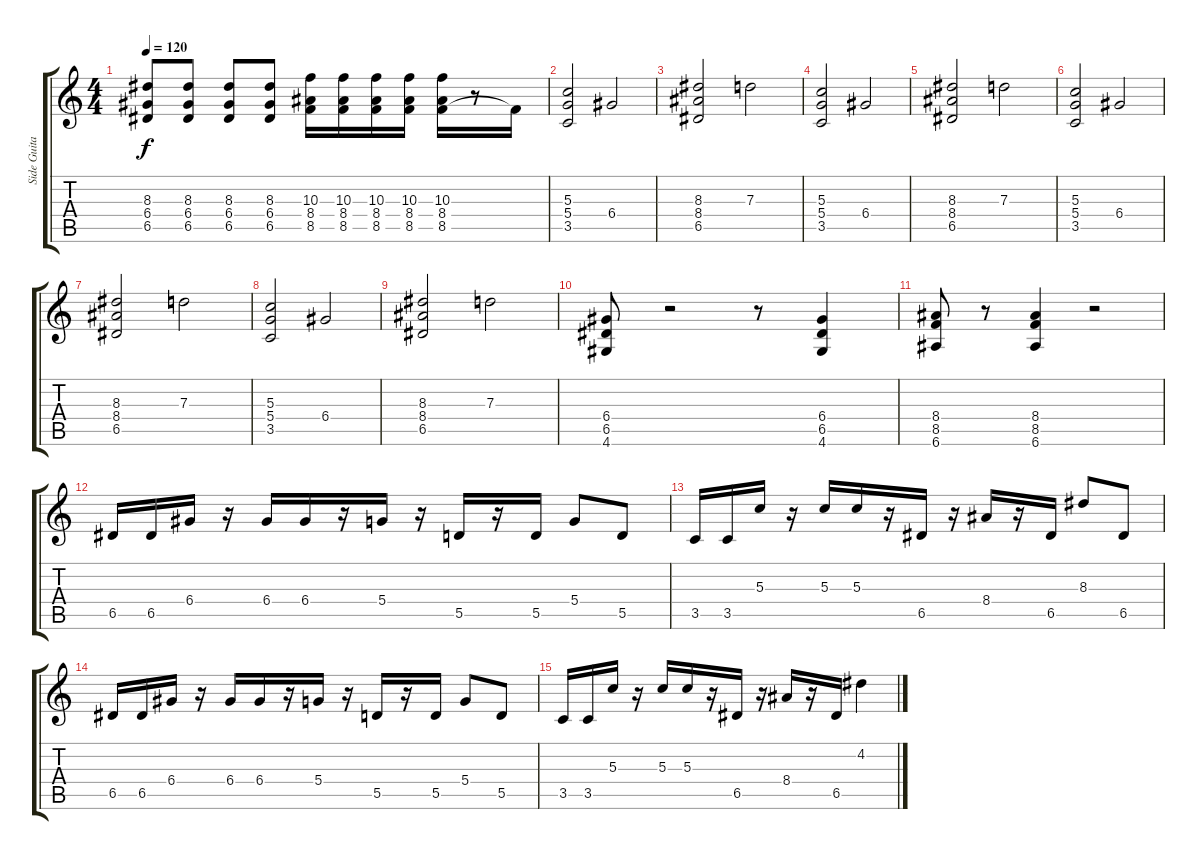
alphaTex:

\track ("Side Guitar" "Side Guita") {instrument distortionguitar}
\staff {score tabs}
\tuning (E4 B3 G3 D3 A2 E2) {hide}
\ts (4 4)
\tempo 120
\clef g2
\ks c
(8.3 6.4 6.5).8{dy f} (8.3 6.4 6.5).8 (8.3 6.4 6.5).8 (8.3 6.4 6.5).8 (10.3 8.4 8.5).16 (10.3 8.4 8.5).16 (10.3 8.4 8.5).16 (10.3 8.4 8.5).16 (10.3 8.4 8.5).16 r.8 8.5{t}.16 |
(5.3 5.4 3.5).2 6.4.2 |
(8.3 8.4 6.5).2 7.3.2 |
(5.3 5.4 3.5).2 6.4.2 |
(8.3 8.4 6.5).2 7.3.2 |
(5.3 5.4 3.5).2 6.4.2 |
(8.3 8.4 6.5).2 7.3.2 |
(5.3 5.4 3.5).2 6.4.2 |
(8.3 8.4 6.5).2 7.3.2 |
(6.4 6.5 4.6).8 r.2 r.8 (6.4 6.5 4.6).4 |
(8.4 8.5 6.6).8 r.8 (8.4 8.5 6.6).4 r.2 |
6.5.16 6.5.16 6.4.16 r.16 6.4.16 6.4.16 r.16 5.4.16 r.16 5.5.16 r.16 5.5.16 5.4.8 5.5.8 |
3.5.16 3.5.16 5.3.16 r.16 5.3.16 5.3.16 r.16 6.5.16 r.16 8.4.16 r.16 6.5.16 8.3.8 6.5.8 |
6.5.16 6.5.16 6.4.16 r.16 6.4.16 6.4.16 r.16 5.4.16 r.16 5.5.16 r.16 5.5.16 5.4.8 5.5.8 |
3.5.16 3.5.16 5.3.16 r.16 5.3.16 5.3.16 r.16 6.5.16 r.16 8.4.16 r.16 6.5.16 4.2.4
